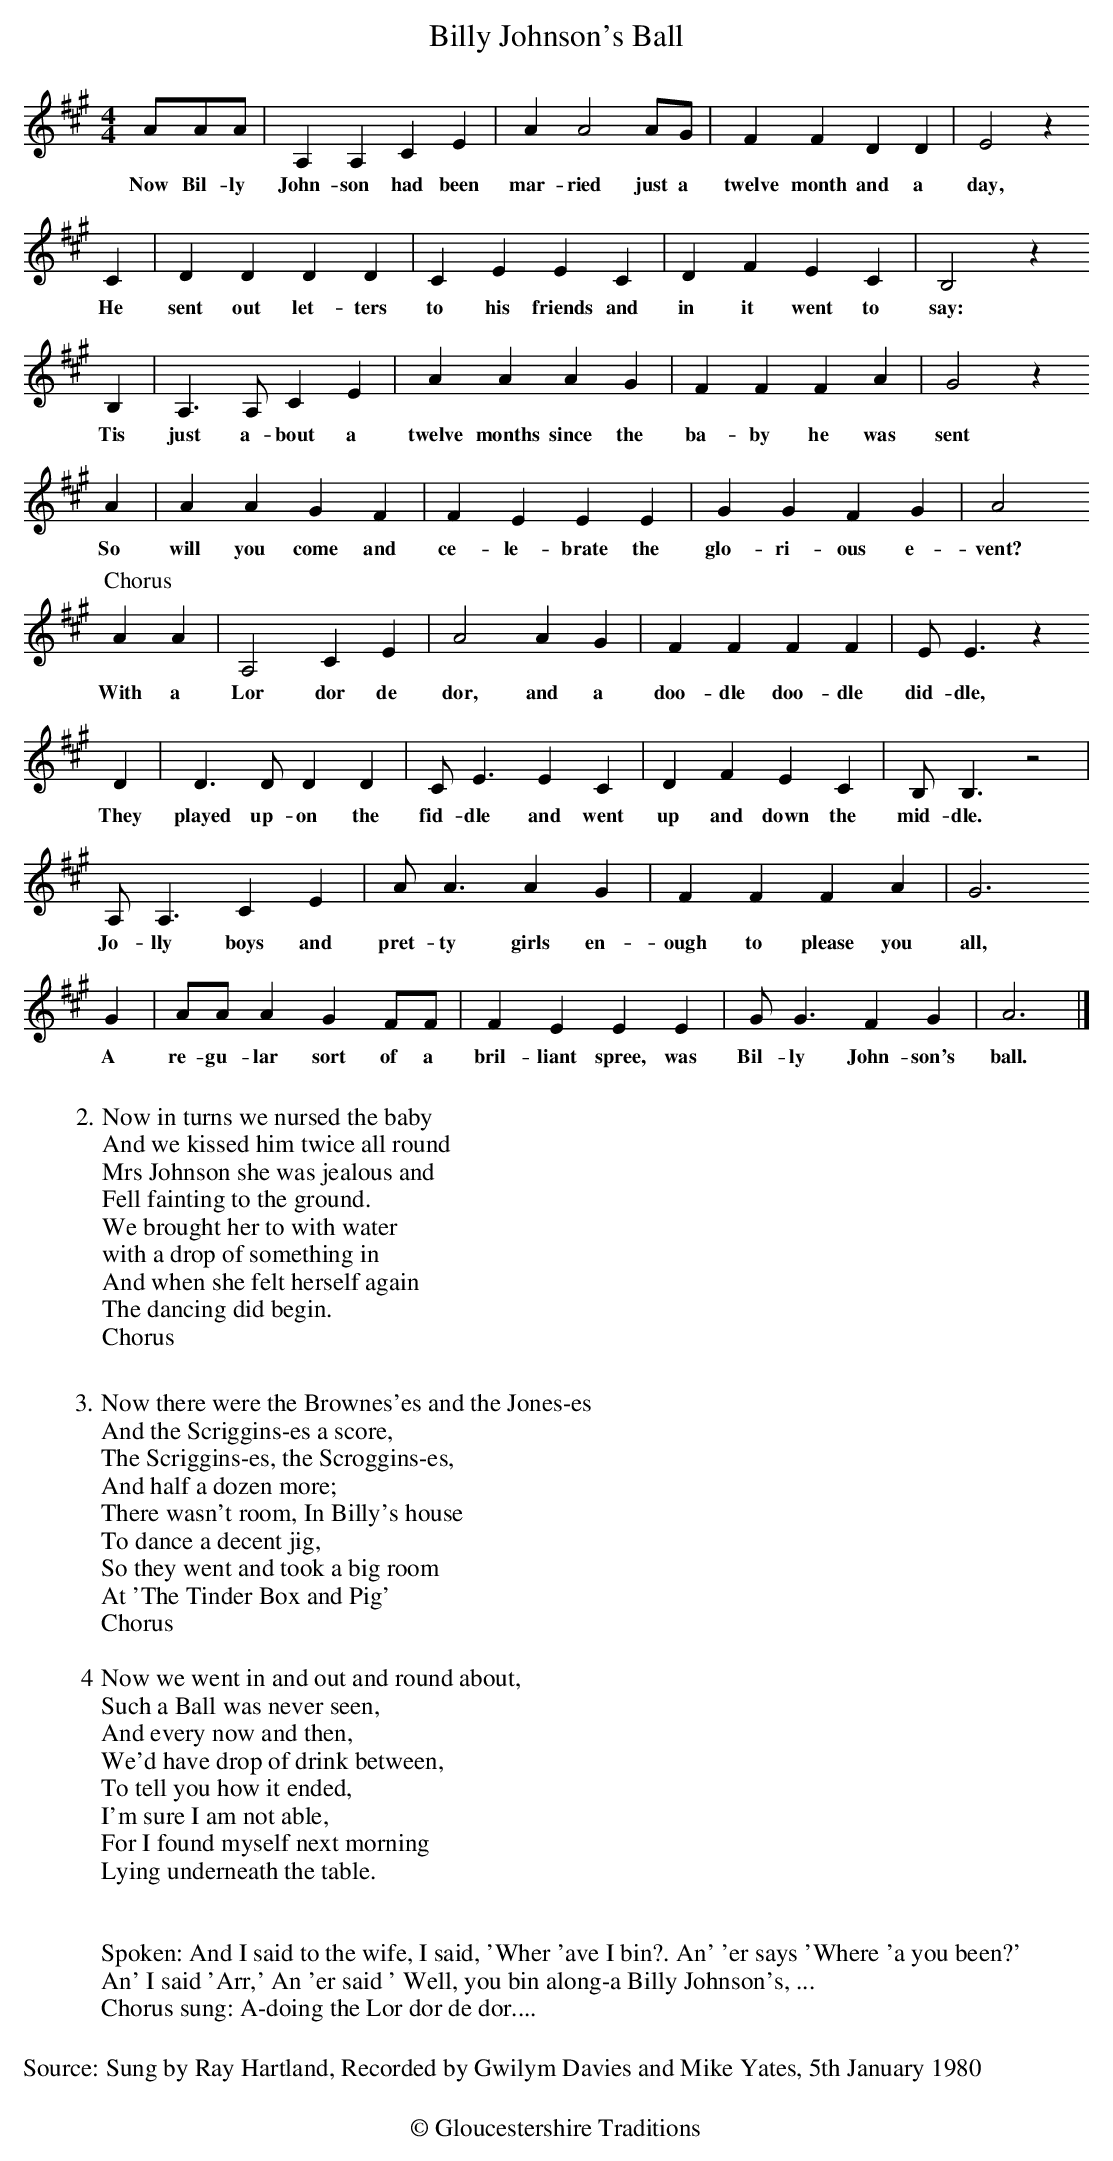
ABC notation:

X:1
T:Billy Johnson's Ball
M:4/4
L:1/4
K:A
A/A/A/ | A,A,C E |AA2 A/G/ | FFDD | E2 z
w:Now Bil-ly John-son had been mar-ried just a twelve month and a day,
C |DDDD | CEEC | DFEC | B,2z
w:He sent out let-ters to his friends and in it went to say:
B, |A,3/2A,/CE | AAAG | FFFA | G2z
w:Tis just a-bout a twelve months since the ba-by he was sent
A | AAGF | FEEE | GGFG | A2
w:So will you come and ce-le-brate the glo-ri-ous e-vent?
[P:Chorus]AA |A,2CE | A2AG | FFFF | E/E3/2z
w:With a Lor dor de dor, and a doo-dle doo-dle did-dle,
D | D3/2D/DD | C/E3/2EC | DFEC | B,/B,3/2z2 |
w:They played up-on the fid-dle and went up and down the mid-dle.
A,/A,3/2CE |A/A3/2AG | FFFA | G3
w:  Jo-lly boys and pret-ty girls en-ough to please you all,
G | A/A/AGF/F/ | FEEE | G/G3/2FG | A3 |]
w:A re-gu-lar sort of a bril-liant spree, was Bil-ly John-son's ball.
W:
W:2.Now in turns we nursed the baby
W:And we kissed him twice all round
W:Mrs Johnson she was jealous and
W:Fell fainting to the ground.
W: We brought her to with water
W:with a drop of something in
W:And when she felt herself again
W:The dancing did begin.
W:Chorus
W:
W:3. Now there were the Brownes'es and the Jones-es
W:And the Scriggins-es a score,
W:The Scriggins-es, the Scroggins-es,
W:And half a dozen more;
W:There wasn't room, In Billy's house
W:To dance a decent jig,
W:So they went and took a big room
W:At 'The Tinder Box and Pig'
W:Chorus
W:
W:4 Now we went in and out and round about,
W:Such a Ball was never seen,
W:And every now and then,
W:We'd have drop of drink between,
W:To tell you how it ended,
W:I'm sure I am not able,
W:For I found myself next morning
W:Lying underneath the table.
W:
W:
W:Spoken: And I said to the wife, I said, 'Wher 'ave I bin?. An' 'er says 'Where 'a you been?'
W:An' I said 'Arr,' An 'er said ' Well, you bin along-a Billy Johnson's, ...
w:
W:Chorus sung: A-doing the Lor dor de dor....
W:
